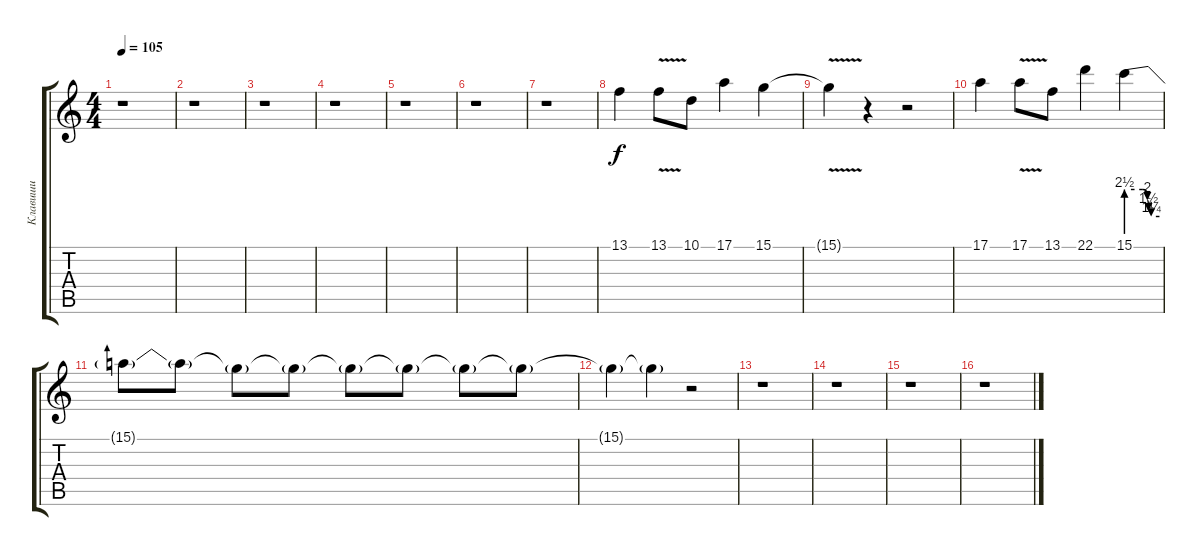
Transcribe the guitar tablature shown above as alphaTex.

\track ("Клавиши" "Клавиши") {instrument pad3polysynth}
\staff {score tabs}
\tuning (E4 B3 G3 D3 A2 E2) {hide}
\ts (4 4)
\tempo 105
\clef g2
\ks c
r.1{dy f} |
r.1 |
r.1 |
r.1 |
r.1 |
r.1 |
r.1 |
13.1.4{volume 12} 13.1{v}.8 10.1.8 17.1.4 15.1.4 |
15.1{v t}.4 r.4 r.2 |
17.1.4 17.1{v}.8 13.1.8 22.1.4 15.1{be (custom 0 10 15 10 30 10 38 8 40 6 42 6 45 5 60 5)}.4{volume 14} |
15.1{t}.8 15.1{t}.8 15.1{t}.8 15.1{t}.8 15.1{t}.8 15.1{t}.8 15.1{t}.8 15.1{t}.8{balance 3} |
15.1{t}.4{volume 7 balance 13} 15.1{t}.4 r.2{volume 10 balance 8} |
r.1 |
r.1 |
r.1 |
r.1
